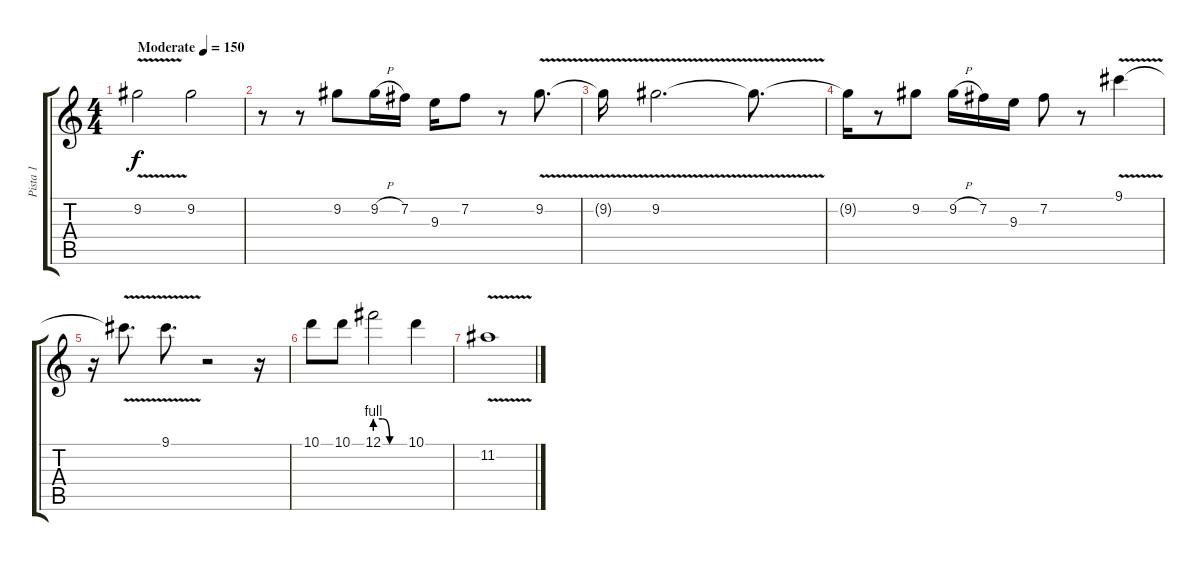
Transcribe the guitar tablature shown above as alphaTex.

\track ("Pista 1" "Pista 1") {instrument overdrivenguitar}
\staff {score tabs}
\tuning (E4 B3 G3 D3 A2 E2) {hide}
\ts (4 4)
\tempo (150 "Moderate")
\clef g2
\ks c
9.2{v}.2{dy f instrument overdrivenguitar} 9.2.2 |
r.8 r.8 9.2.8 9.2{h}.16 7.2.16 9.3.16 7.2.8 r.8 9.2{v}.8{d} |
9.2{t}.16 9.2{v}.2{d} 9.2{t}.8{d} |
9.2{t}.16 r.8 9.2.8 9.2{h}.16 7.2.16 9.3.16 7.2.8 r.8 9.1{v}.4 |
r.16 9.1{t}.8{d} 9.1{v}.8{d} r.2 r.16 |
10.1.8 10.1.8 12.1{be (custom 0 4 15 4 30 0 60 0)}.2 10.1.4 |
11.2{v}.1
